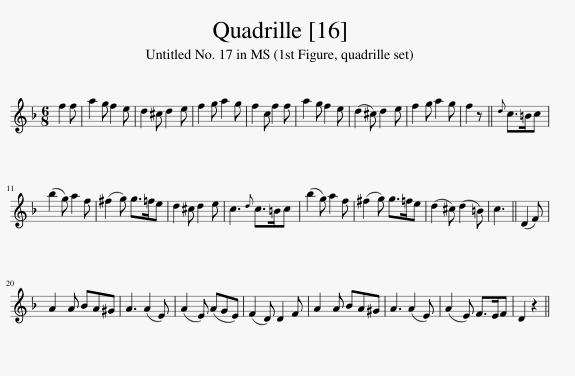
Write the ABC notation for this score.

X:1
L:1/8
M:6/8
I:linebreak $
K:F
V:1 treble
V:1
 f2 f | a2 g f2 e | d2 ^c d2 e | f2 g a2 g | f2 c f2 f | %5
 a2 g f2 e | (d2 ^c) d2 e | f2 g a2 g | f2 z ||{d} c>=Bc |$ %10
 (b2 g) a2 f | (^f2 g) g>=fe | d2 ^c d2 e | c3{d} c>=Bc | (b2 g) a2 f | %15
 (^f2 g) g>=fe | (d2 ^c) (d2 =B) | c3 || (D2 F) |$ A2 A BA^G | %20
 A3 (A2 E) | (A2 E) (AGE) | (F2 D) D2 F | A2 A BA^G | A3 (A2 E) | %25
 (A2 E) F>EF | D2 z2 || %27
